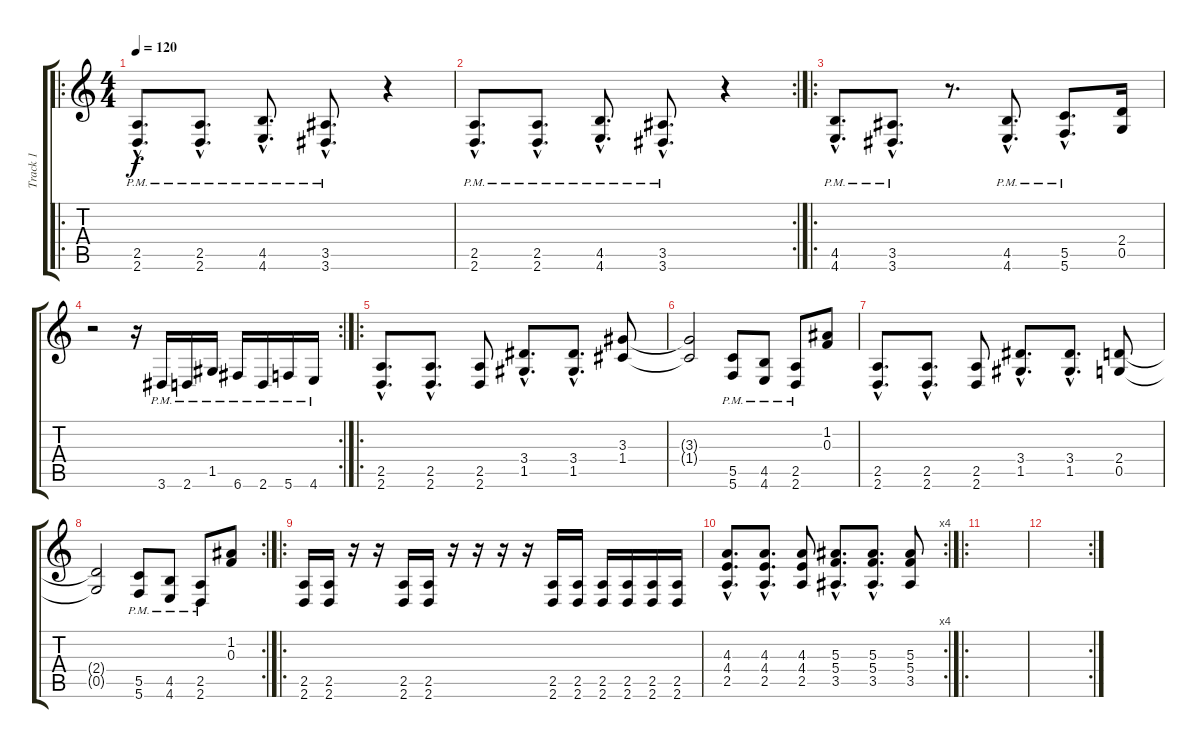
\track ("Track 1" "Track 1") {instrument distortionguitar}
\staff {score tabs}
\tuning (D4 A3 F3 C3 G2 C2) {hide}
\ro
\ts (4 4)
\tempo 120
\clef g2
\ks c
(2.5{hac pm} 2.6{hac pm}).8{d dy f} (2.5{hac pm} 2.6{hac pm}).8{d} (4.5{hac pm} 4.6{hac pm}).8{d} (3.5{hac pm} 3.6{hac pm}).8{d} r.4 |
\rc 2
(2.5{hac pm} 2.6{hac pm}).8{d} (2.5{hac pm} 2.6{hac pm}).8{d} (4.5{hac pm} 4.6{hac pm}).8{d} (3.5{hac pm} 3.6{hac pm}).8{d} r.4 |
\ro
(4.5{hac pm} 4.6{hac pm}).8{d} (3.5{hac pm} 3.6{hac pm}).8{d} r.8{d} (4.5{hac pm} 4.6{hac pm}).8{d} (5.5{hac pm} 5.6{hac pm}).8{d} (2.4 0.5).16 |
\rc 2
r.2 r.16 3.6{pm}.16 2.6{pm}.16 1.5{pm}.16 6.6{pm}.16 2.6{pm}.16 5.6{pm}.16 4.6{pm}.16 |
\ro
(2.5{hac} 2.6{hac}).8{d} (2.5{hac} 2.6{hac}).8{d} (2.5 2.6).8 (3.4{hac} 1.5{hac}).8{d} (3.4{hac} 1.5{hac}).8{d} (3.3 1.4).8 |
(3.3{t} 1.4{t}).2 (5.5 5.6{pm}).8 (4.5{pm} 4.6{pm}).8 (2.5{pm} 2.6{pm}).8 (1.2 0.3).8 |
(2.5{hac} 2.6{hac}).8{d} (2.5{hac} 2.6{hac}).8{d} (2.5 2.6).8 (3.4{hac} 1.5{hac}).8{d} (3.4{hac} 1.5{hac}).8{d} (2.4 0.5).8 |
\rc 2
(2.4{t} 0.5{t}).2 (5.5 5.6{pm}).8 (4.5{pm} 4.6{pm}).8 (2.5{pm} 2.6{pm}).8 (1.2 0.3).8 |
\ro
(2.5 2.6).16 (2.5 2.6).16 r.16 r.16 (2.5 2.6).16 (2.5 2.6).16 r.16 r.16 r.16 r.16 (2.5 2.6).16 (2.5 2.6).16 (2.5 2.6).16 (2.5 2.6).16 (2.5 2.6).16 (2.5 2.6).16 |
\rc 4
(4.3{hac} 4.4{hac} 2.5{hac}).8{d} (4.3{hac} 4.4{hac} 2.5{hac}).8{d} (4.3 4.4 2.5).8 (5.3{hac} 5.4{hac} 3.5{hac}).8{d} (5.3{hac} 5.4{hac} 3.5{hac}).8{d} (5.3 5.4 3.5).8 |
\ro
|
\rc 2
